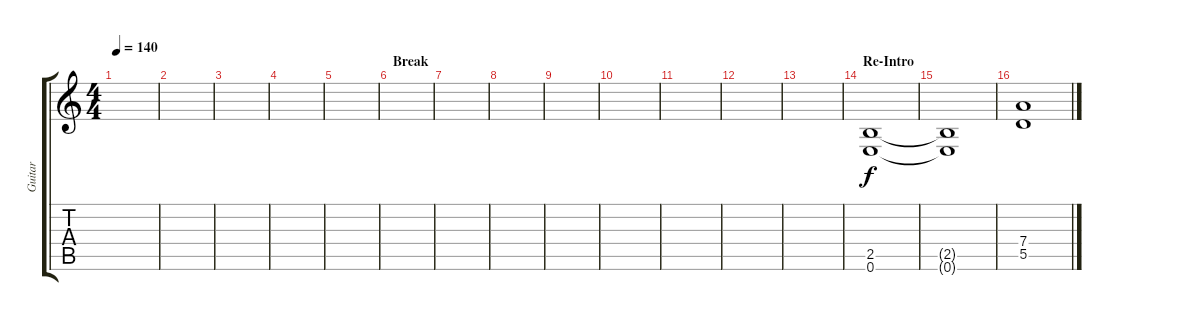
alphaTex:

\track ("Guitar " "Guitar ") {instrument distortionguitar}
\staff {score tabs}
\tuning (E4 B3 G3 D3 A2 E2) {hide}
\ts (4 4)
\tempo 140
\clef g2
\ks c
|
|
|
|
|
\section ("" "Break")
|
|
|
|
|
|
|
|
\section ("" "Re-Intro")
(2.5 0.6).1 |
(2.5{t} 0.6{t}).1 |
(7.4 5.5).1
